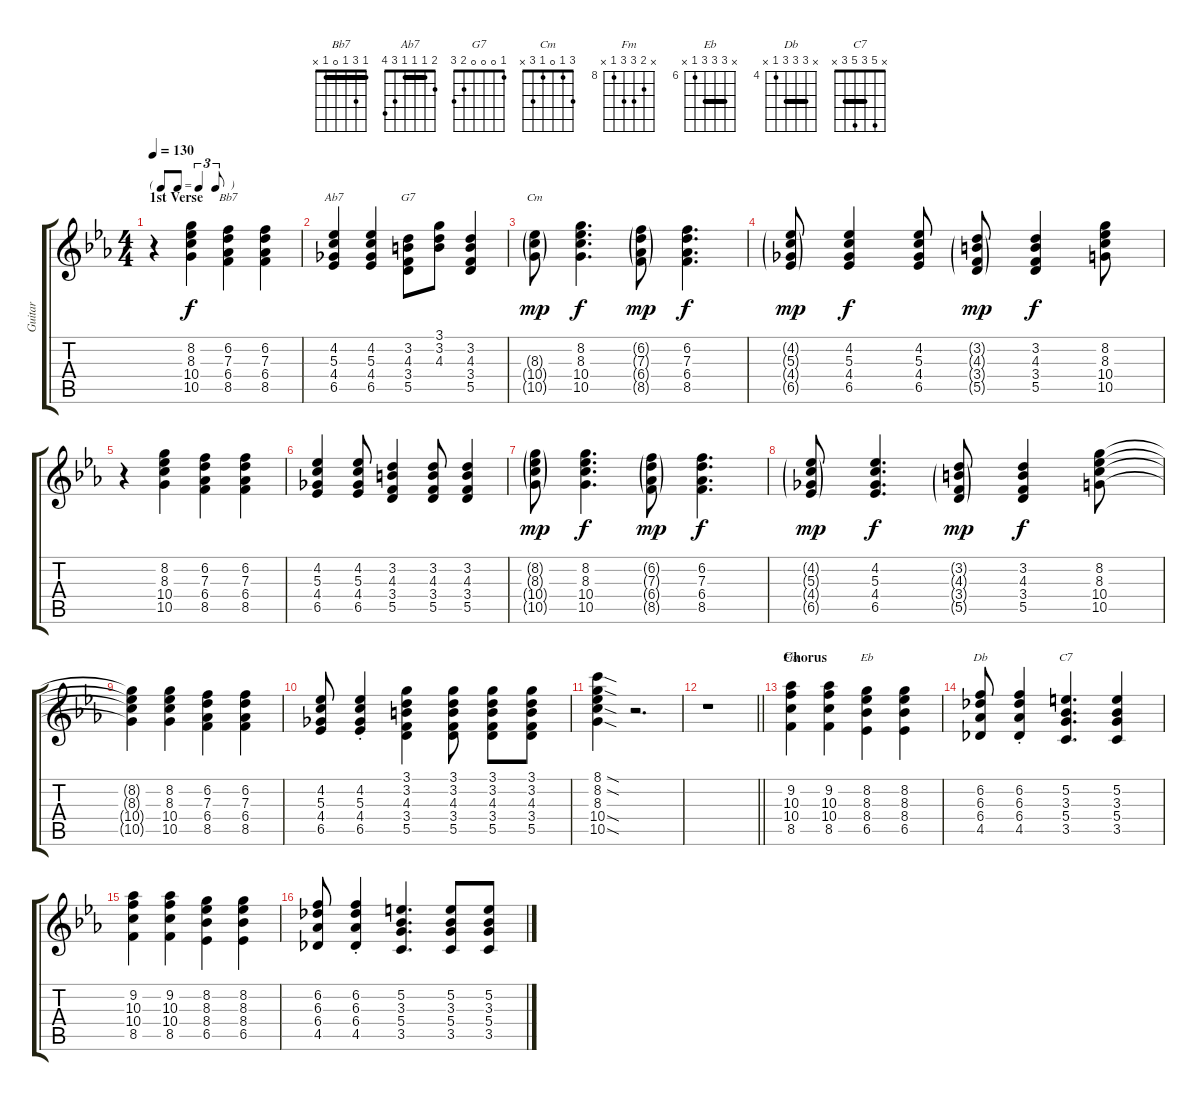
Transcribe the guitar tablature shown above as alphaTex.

\track ("Guitar" "Guitar") {instrument electricguitarclean}
\staff {score tabs}
\tuning (E4 B3 G3 D3 A2 E2) {hide}
\chord ("Bb7" 1 3 1 0 1 x) {barre 1}
\chord ("Ab7" 2 1 1 1 3 4) {barre 1}
\chord ("G7" 1 0 0 0 2 3)
\chord ("Cm" 3 1 0 1 3 x)
\chord ("Fm" x 9 10 10 8 x) {firstfret 8}
\chord ("Eb" x 8 8 8 6 x) {firstfret 6 barre 8}
\chord ("Db" x 6 6 6 4 x) {firstfret 4 barre 6}
\chord ("C7" x 5 3 5 3 x) {barre 3}
\ts (4 4)
\tf triplet8th
\section ("" "1st Verse")
\tempo 130
\clef g2
\ks eb
r.4{dy f} (8.2 8.3 10.4 10.5).4 (6.2 7.3 6.4 8.5).4{ch "Bb7"} (6.2 7.3 6.4 8.5).4 |
(4.2 5.3 4.4 6.5).4{ch "Ab7"} (4.2 5.3 4.4 6.5).4 (3.2 4.3 3.4 5.5).8{ch "G7"} (3.1 3.2 4.3).8 (3.2 4.3 3.4 5.5).4 |
(8.3{g} 10.4{g} 10.5{g}).8{ch "Cm" dy mp} (8.2 8.3 10.4 10.5).4{d dy f} (6.2{g} 7.3{g} 6.4{g} 8.5{g}).8{dy mp} (6.2 7.3 6.4 8.5).4{d dy f} |
(4.2{g} 5.3{g} 4.4{g} 6.5{g}).8{dy mp} (4.2 5.3 4.4 6.5).4{dy f} (4.2 5.3 4.4 6.5).8 (3.2{g} 4.3{g} 3.4{g} 5.5{g}).8{dy mp} (3.2 4.3 3.4 5.5).4{dy f} (8.2 8.3 10.4 10.5).8 |
r.4 (8.2 8.3 10.4 10.5).4 (6.2 7.3 6.4 8.5).4 (6.2 7.3 6.4 8.5).4 |
(4.2 5.3 4.4 6.5).4 (4.2 5.3 4.4 6.5).8 (3.2 4.3 3.4 5.5).4 (3.2 4.3 3.4 5.5).8 (3.2 4.3 3.4 5.5).4 |
(8.2{g} 8.3{g} 10.4{g} 10.5{g}).8{dy mp} (8.2 8.3 10.4 10.5).4{d dy f} (6.2{g} 7.3{g} 6.4{g} 8.5{g}).8{dy mp} (6.2 7.3 6.4 8.5).4{d dy f} |
(4.2{g} 5.3{g} 4.4{g} 6.5{g}).8{dy mp} (4.2 5.3 4.4 6.5).4{d dy f} (3.2{g} 4.3{g} 3.4{g} 5.5{g}).8{dy mp} (3.2 4.3 3.4 5.5).4{dy f} (8.2 8.3 10.4 10.5).8 |
(8.2{t} 8.3{t} 10.4{t} 10.5{t}).4 (8.2 8.3 10.4 10.5).4 (6.2 7.3 6.4 8.5).4 (6.2 7.3 6.4 8.5).4 |
(4.2 5.3 4.4 6.5).8 (4.2{st} 5.3{st} 4.4{st} 6.5{st}).4 (3.1 3.2 4.3 3.4 5.5).4 (3.1 3.2 4.3 3.4 5.5).8 (3.1 3.2 4.3 3.4 5.5).8 (3.1 3.2 4.3 3.4 5.5).8 |
(8.1{sod} 8.2{sod} 8.3 10.4{sod} 10.5{sod}).4 r.2{d} |
\barLineRight lightlight
r.1 |
\section ("" "Chorus")
(9.2 10.3 10.4 8.5).4{ch "Fm"} (9.2 10.3 10.4 8.5).4 (8.2 8.3 8.4 6.5).4{ch "Eb"} (8.2 8.3 8.4 6.5).4 |
(6.2 6.3 6.4 4.5).8{ch "Db"} (6.2{st} 6.3{st} 6.4{st} 4.5{st}).4 (5.2 3.3 5.4 3.5).4{d ch "C7"} (5.2 3.3 5.4 3.5).4 |
(9.2 10.3 10.4 8.5).4 (9.2 10.3 10.4 8.5).4 (8.2 8.3 8.4 6.5).4 (8.2 8.3 8.4 6.5).4 |
(6.2 6.3 6.4 4.5).8 (6.2{st} 6.3{st} 6.4{st} 4.5{st}).4 (5.2 3.3 5.4 3.5).4{d} (5.2 3.3 5.4 3.5).8 (5.2 3.3 5.4 3.5).8
